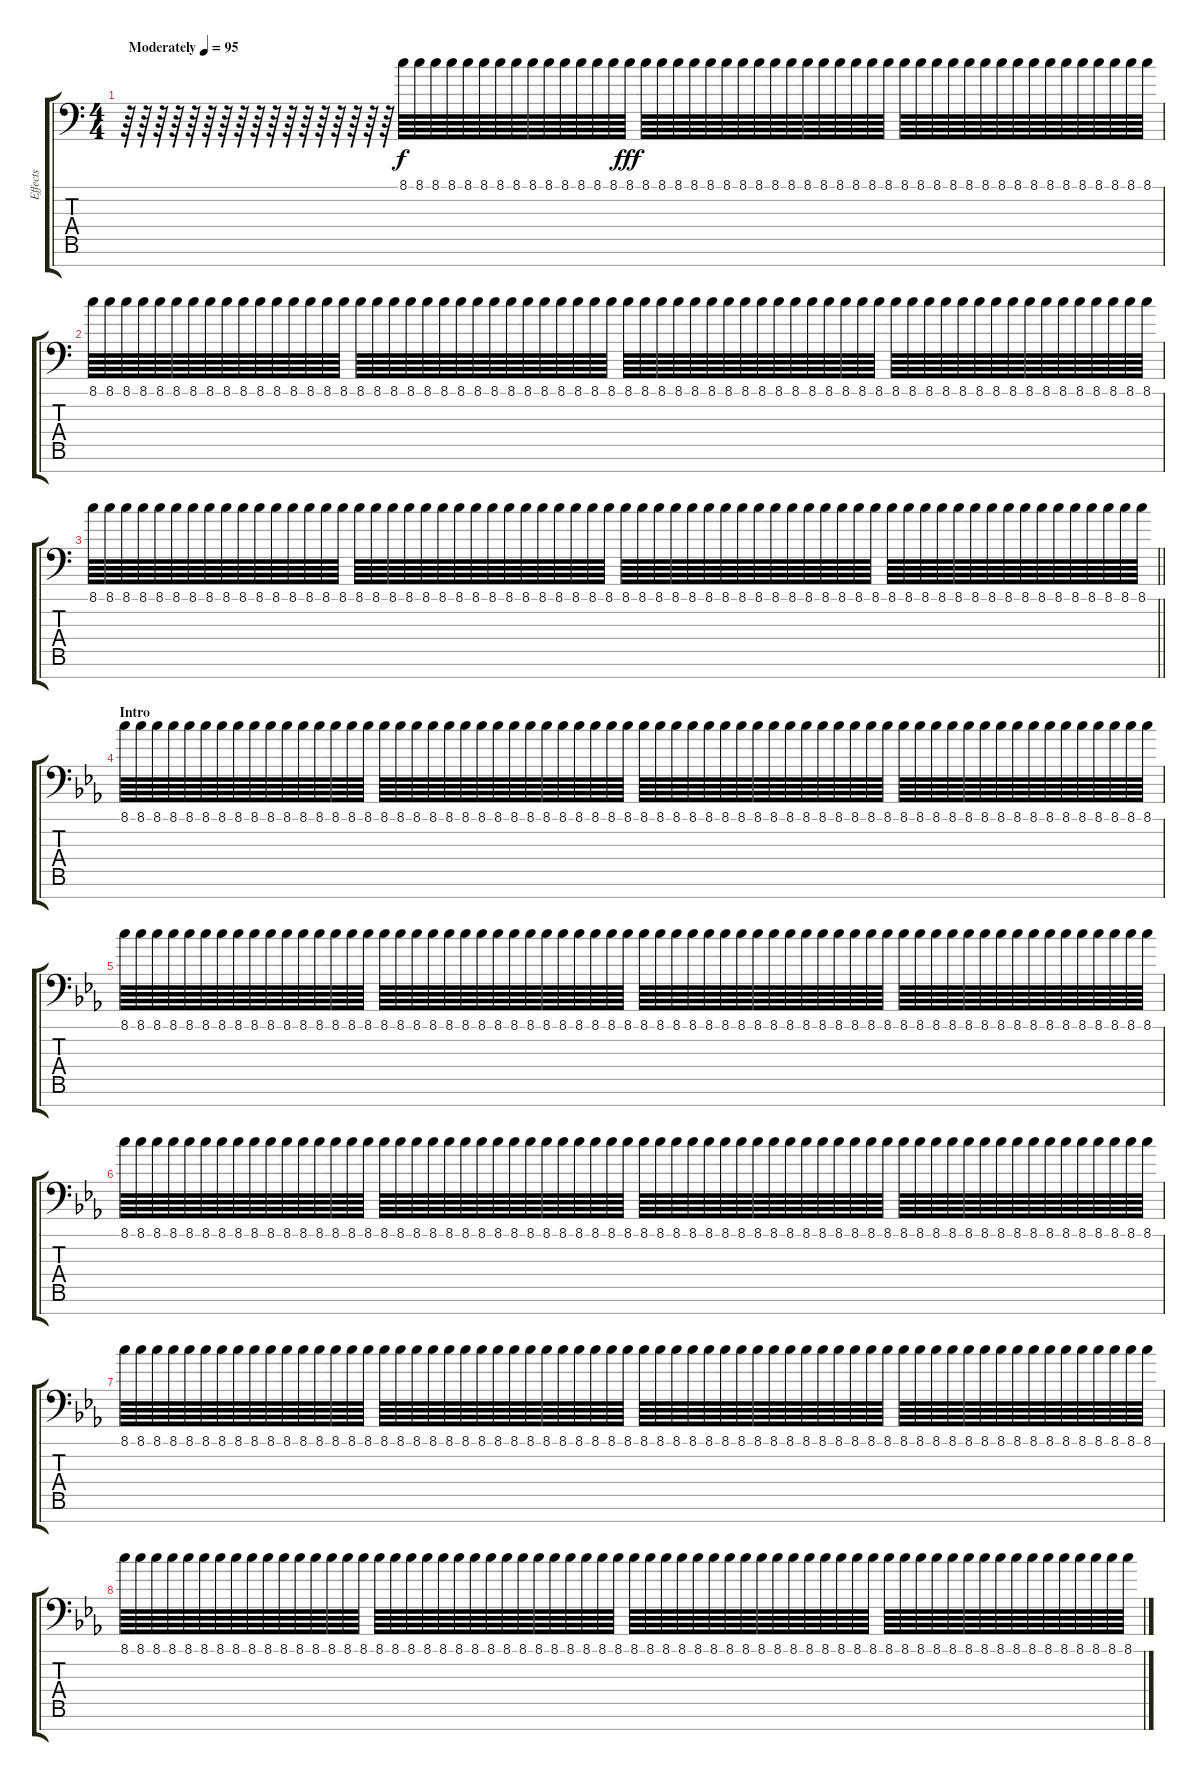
\track ("Effects" "Effects") {instrument fx1rain}
\staff {score tabs}
\tuning (E4 B3 G3 D3 A2 E2 C-1) {hide}
\ts (4 4)
\tempo (95 "Moderately")
\clef f4
\ks c
r.64{dy f volume 0 instrument pad1newage} r.64 r.64 r.64 r.64 r.64 r.64 r.64 r.64 r.64 r.64 r.64 r.64 r.64 r.64 r.64 r.64 8.1.64 8.1.64 8.1.64 8.1.64 8.1.64 8.1.64 8.1.64 8.1.64 8.1.64 8.1.64 8.1.64 8.1.64 8.1.64 8.1.64 8.1.64{dy fff} 8.1.64 8.1.64 8.1.64 8.1.64 8.1.64 8.1.64 8.1.64 8.1.64 8.1.64 8.1.64 8.1.64 8.1.64 8.1.64 8.1.64 8.1.64 8.1.64 8.1.64 8.1.64 8.1.64 8.1.64 8.1.64 8.1.64 8.1.64 8.1.64 8.1.64 8.1.64 8.1.64 8.1.64 8.1.64 8.1.64 8.1.64 8.1.64 |
8.1.64{volume 4 instrument pad1newage} 8.1.64 8.1.64 8.1.64 8.1.64 8.1.64 8.1.64 8.1.64 8.1.64 8.1.64 8.1.64 8.1.64 8.1.64 8.1.64 8.1.64 8.1.64 8.1.64 8.1.64 8.1.64 8.1.64 8.1.64 8.1.64 8.1.64 8.1.64 8.1.64 8.1.64 8.1.64 8.1.64 8.1.64 8.1.64 8.1.64 8.1.64 8.1.64 8.1.64 8.1.64 8.1.64 8.1.64 8.1.64 8.1.64 8.1.64 8.1.64 8.1.64 8.1.64 8.1.64 8.1.64 8.1.64 8.1.64 8.1.64 8.1.64 8.1.64 8.1.64 8.1.64 8.1.64 8.1.64 8.1.64 8.1.64 8.1.64 8.1.64 8.1.64 8.1.64 8.1.64 8.1.64 8.1.64 8.1.64 |
\barLineRight lightlight
8.1.64{volume 5 instrument pad1newage} 8.1.64 8.1.64 8.1.64 8.1.64 8.1.64 8.1.64 8.1.64 8.1.64 8.1.64 8.1.64 8.1.64 8.1.64 8.1.64 8.1.64 8.1.64 8.1.64 8.1.64 8.1.64 8.1.64 8.1.64 8.1.64 8.1.64 8.1.64 8.1.64 8.1.64 8.1.64 8.1.64 8.1.64 8.1.64 8.1.64 8.1.64 8.1.64 8.1.64 8.1.64 8.1.64 8.1.64 8.1.64 8.1.64 8.1.64 8.1.64 8.1.64 8.1.64 8.1.64 8.1.64 8.1.64 8.1.64 8.1.64 8.1.64 8.1.64 8.1.64 8.1.64 8.1.64 8.1.64 8.1.64 8.1.64 8.1.64 8.1.64 8.1.64 8.1.64 8.1.64 8.1.64 8.1.64 8.1.64 |
\section ("" "Intro")
\ks cminor
8.1.64 8.1.64 8.1.64 8.1.64 8.1.64 8.1.64 8.1.64 8.1.64 8.1.64 8.1.64 8.1.64 8.1.64 8.1.64 8.1.64 8.1.64 8.1.64 8.1.64 8.1.64 8.1.64 8.1.64 8.1.64 8.1.64 8.1.64 8.1.64 8.1.64 8.1.64 8.1.64 8.1.64 8.1.64 8.1.64 8.1.64 8.1.64 8.1.64 8.1.64 8.1.64 8.1.64 8.1.64 8.1.64 8.1.64 8.1.64 8.1.64 8.1.64 8.1.64 8.1.64 8.1.64 8.1.64 8.1.64 8.1.64 8.1.64 8.1.64 8.1.64 8.1.64 8.1.64 8.1.64 8.1.64 8.1.64 8.1.64 8.1.64 8.1.64 8.1.64 8.1.64 8.1.64 8.1.64 8.1.64 |
8.1.64 8.1.64 8.1.64 8.1.64 8.1.64 8.1.64 8.1.64 8.1.64 8.1.64 8.1.64 8.1.64 8.1.64 8.1.64 8.1.64 8.1.64 8.1.64 8.1.64 8.1.64 8.1.64 8.1.64 8.1.64 8.1.64 8.1.64 8.1.64 8.1.64 8.1.64 8.1.64 8.1.64 8.1.64 8.1.64 8.1.64 8.1.64 8.1.64 8.1.64 8.1.64 8.1.64 8.1.64 8.1.64 8.1.64 8.1.64 8.1.64 8.1.64 8.1.64 8.1.64 8.1.64 8.1.64 8.1.64 8.1.64 8.1.64 8.1.64 8.1.64 8.1.64 8.1.64 8.1.64 8.1.64 8.1.64 8.1.64 8.1.64 8.1.64 8.1.64 8.1.64 8.1.64 8.1.64 8.1.64 |
8.1.64 8.1.64 8.1.64 8.1.64 8.1.64 8.1.64 8.1.64 8.1.64 8.1.64 8.1.64 8.1.64 8.1.64 8.1.64 8.1.64 8.1.64 8.1.64 8.1.64 8.1.64 8.1.64 8.1.64 8.1.64 8.1.64 8.1.64 8.1.64 8.1.64 8.1.64 8.1.64 8.1.64 8.1.64 8.1.64 8.1.64 8.1.64 8.1.64 8.1.64 8.1.64 8.1.64 8.1.64 8.1.64 8.1.64 8.1.64 8.1.64 8.1.64 8.1.64 8.1.64 8.1.64 8.1.64 8.1.64 8.1.64 8.1.64 8.1.64 8.1.64 8.1.64 8.1.64 8.1.64 8.1.64 8.1.64 8.1.64 8.1.64 8.1.64 8.1.64 8.1.64 8.1.64 8.1.64 8.1.64 |
8.1.64 8.1.64 8.1.64 8.1.64 8.1.64 8.1.64 8.1.64 8.1.64 8.1.64 8.1.64 8.1.64 8.1.64 8.1.64 8.1.64 8.1.64 8.1.64 8.1.64 8.1.64 8.1.64 8.1.64 8.1.64 8.1.64 8.1.64 8.1.64 8.1.64 8.1.64 8.1.64 8.1.64 8.1.64 8.1.64 8.1.64 8.1.64 8.1.64 8.1.64 8.1.64 8.1.64 8.1.64 8.1.64 8.1.64 8.1.64 8.1.64 8.1.64 8.1.64 8.1.64 8.1.64 8.1.64 8.1.64 8.1.64 8.1.64 8.1.64 8.1.64 8.1.64 8.1.64 8.1.64 8.1.64 8.1.64 8.1.64 8.1.64 8.1.64 8.1.64 8.1.64 8.1.64 8.1.64 8.1.64 |
8.1.64 8.1.64 8.1.64 8.1.64 8.1.64 8.1.64 8.1.64 8.1.64 8.1.64 8.1.64 8.1.64 8.1.64 8.1.64 8.1.64 8.1.64 8.1.64 8.1.64 8.1.64 8.1.64 8.1.64 8.1.64 8.1.64 8.1.64 8.1.64 8.1.64 8.1.64 8.1.64 8.1.64 8.1.64 8.1.64 8.1.64 8.1.64 8.1.64 8.1.64 8.1.64 8.1.64 8.1.64 8.1.64 8.1.64 8.1.64 8.1.64 8.1.64 8.1.64 8.1.64 8.1.64 8.1.64 8.1.64 8.1.64 8.1.64 8.1.64 8.1.64 8.1.64 8.1.64 8.1.64 8.1.64 8.1.64 8.1.64 8.1.64 8.1.64 8.1.64 8.1.64 8.1.64 8.1.64 8.1.64
